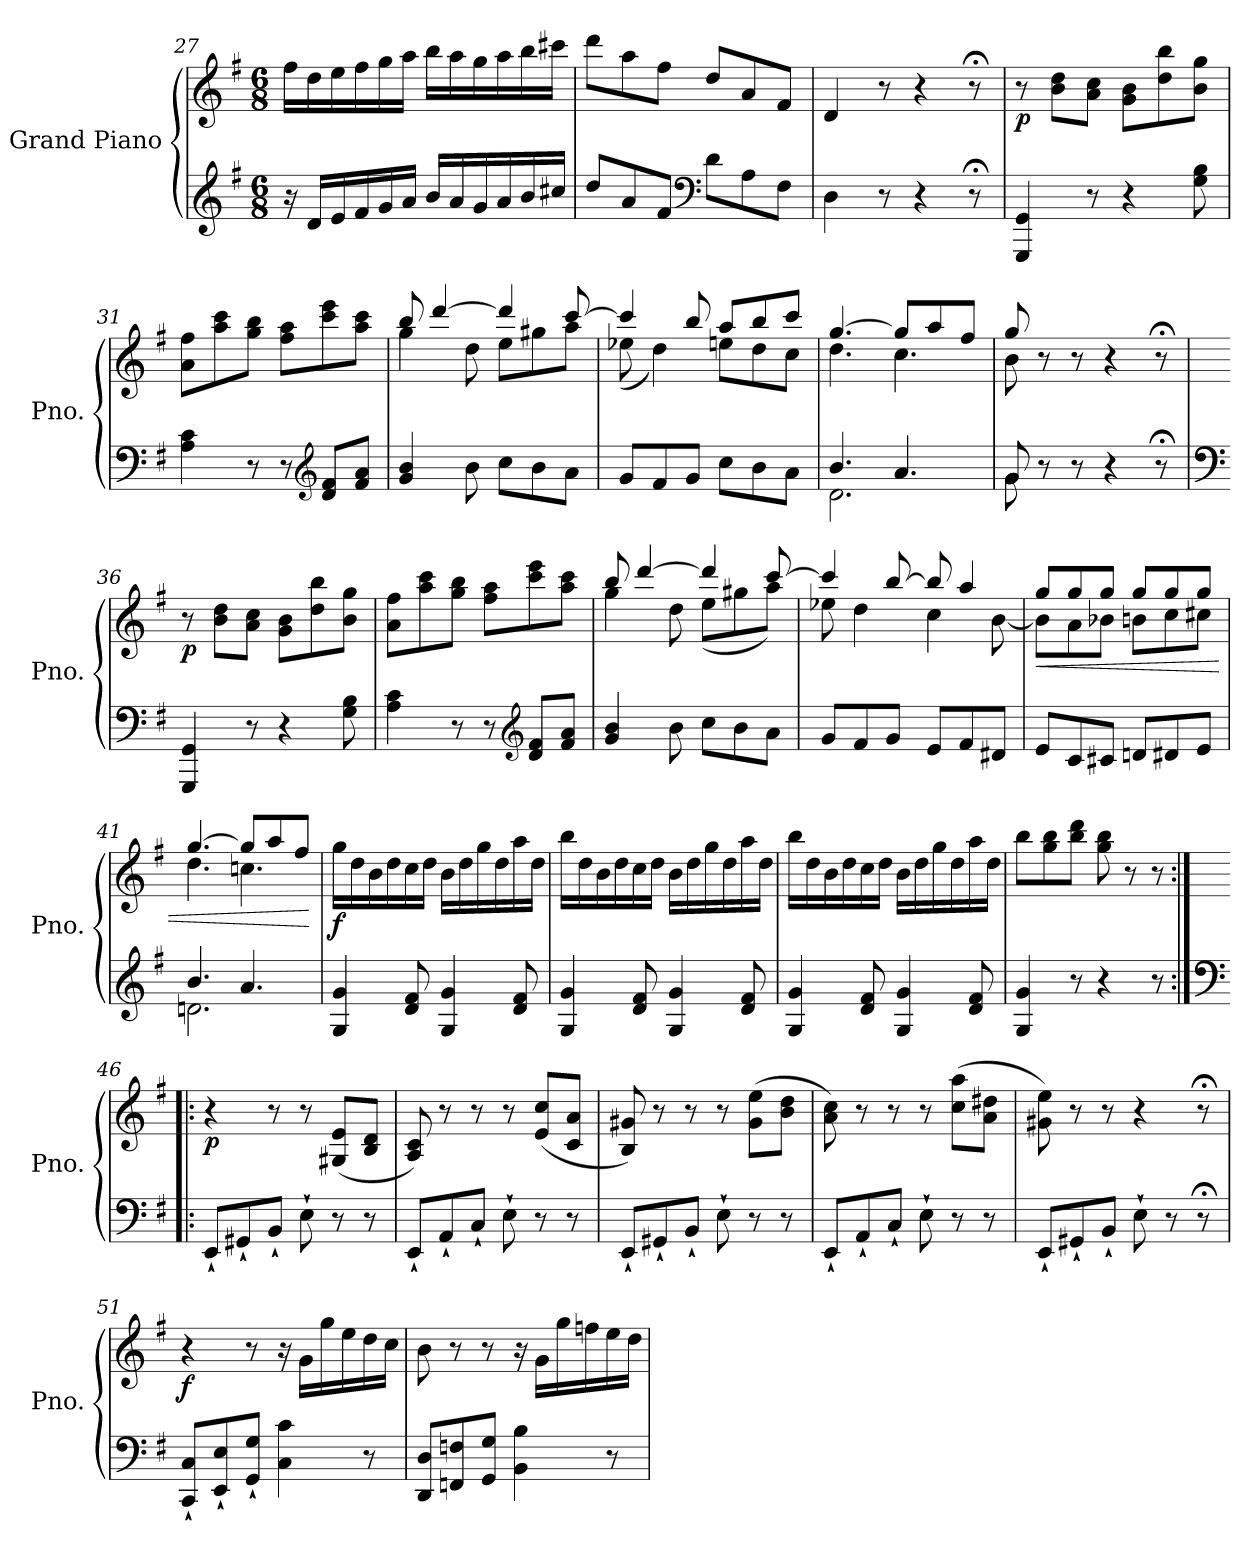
**kern	**kern	**dynam
*part1	*part1	*part1
*staff2	*staff1	*staff1/2
*I"Grand Piano	*	*
*I'Pno.	*	*
*clefG2	*clefG2	*
*k[f#]	*k[f#]	*
*M6/8	*M6/8	*
=27	=27	=27
16r	16ff#\LL	.
16d/LL	16dd\	.
16e/	16ee\	.
16f#/	16ff#\	.
16g/	16gg\	.
16a/JJ	16aa\JJ	.
16b/LL	16bb\LL	.
16a/	16aa\	.
16g/	16gg\	.
16a/	16aa\	.
16b/	16bb\	.
16cc#X/JJ	16ccc#X\JJ	.
=28	=28	=28
8dd/L	8ddd\L	.
8a/	8aa\	.
8f#/J	8ff#\J	.
*clefF4	*	*
8d\L	8dd/L	.
8A\	8a/	.
8F#\J	8f#/J	.
=29	=29	=29
4D\	4d/	.
8r	8r	.
4r	4r	.
8r;<	8r;<	.
!!LO:PB:g=z
=30	=30	=30
!	!	!LO:DY:b
4GGG/ 4GG/	8r	p
.	8b\ 8dd\L	.
8r	8a\ 8cc\J	.
4r	8g\ 8b\L	.
.	8dd\ 8bb\	.
8G\ 8B\	8b\ 8gg\J	.
=31	=31	=31
4A\ 4c\	8a\ 8ff#\L	.
.	8aa\ 8ccc\	.
8r	8gg\ 8bb\J	.
8r	8ff#\ 8aa\L	.
*clefG2	*	*
8d/ 8f#/L	8ccc\ 8eee\	.
8f#/ 8a/J	8aa\ 8ccc\J	.
=32	=32	=32
*	*^	*
4g/ 4b/	8bb/	4gg\	.
.	[4ddd/	.	.
8b\	.	8dd\	.
8cc\L	4ddd/]	8ee\L	.
8b\	.	8gg#X\	.
8a\J	[8ccc/	8aa\J	.
=33	=33	=33	=33
8g/L	4ccc/]	(<8ee-X\	.
8f#/	.	4dd\)	.
8g/J	8bb/	.	.
8cc\L	8aa/L	8een\L	.
8b\	8bb/	8dd\	.
8a\J	8ccc/J	8cc\J	.
=34	=34	=34	=34
*^	*	*	*
4.b/	2.d\	[4.gg/	4.dd\	.
4.a/	.	8gg/L]	4.cc\	.
.	.	8aa/	.	.
.	.	8ff#/J	.	.
=35	=35	=35	=35	=35
8g/	8g\	8gg/	8b\	.
8r	2ryy	8r	2ryy	.
8r	.	8r	.	.
4r	.	4r	.	.
8r;<	8ryy	8r;<	8ryy	.
*v	*v	*	*	*
*	*v	*v	*
!!LO:LB:g=z
=36	=36	=36
*clefF4	*	*
*^	*^	*
!	!	!	!	!LO:DY:b
*v	*v	*	*	*
*	*v	*v	*
4GGG/ 4GG/	8r	p
.	8b\ 8dd\L	.
8r	8a\ 8cc\J	.
4r	8g\ 8b\L	.
.	8dd\ 8bb\	.
8G\ 8B\	8b\ 8gg\J	.
=37	=37	=37
4A\ 4c\	8a\ 8ff#\L	.
.	8aa\ 8ccc\	.
8r	8gg\ 8bb\J	.
8r	8ff#\ 8aa\L	.
*clefG2	*	*
8d/ 8f#/L	8ccc\ 8eee\	.
8f#/ 8a/J	8aa\ 8ccc\J	.
=38	=38	=38
*	*^	*
4g/ 4b/	8bb/	4gg\	.
.	[4ddd/	.	.
8b\	.	8dd\	.
8cc\L	4ddd/]	(<8ee\L	.
8b\	.	8gg#X\	.
8a\J	[8ccc/	8aa\J)	.
=39	=39	=39	=39
8g/L	4ccc/]	8ee-X\	.
8f#/	.	4dd\	.
8g/J	[8bb/	.	.
8e/L	8bb/]	4cc\	.
8f#/	4aa/	.	.
8d#X/J	.	[8b\	.
=40	=40	=40	=40
!	!	!	!LO:HP:b
8e/L	8gg/L	8b\L]	<
8c/	8gg/	8a\	.
8c#X/J	8gg/J	8b-X\J	.
8dn/L	8gg/L	8bn\L	.
8d#X/	8gg/	8cc\	.
8e/J	8gg/J	8cc#X\J	.
=41	=41	=41	=41
*^	*	*	*
4.b/	2.dn\	[4.gg/	4.dd\	.
4.a/	.	8gg/L]	4.ccn\	.
.	.	8aa/	.	.
.	.	8ff#/J	.	.
*v	*v	*	*	*
*	*v	*v	*
.	.	[
!!LO:LB:g=z
=42	=42	=42
!	!	!LO:DY:b
4G/ 4g/	16gg\LL	f
.	16dd\	.
.	16b\	.
.	16dd\	.
8d/ 8f#/	16cc\	.
.	16dd\JJ	.
4G/ 4g/	16b\LL	.
.	16dd\	.
.	16gg\	.
.	16dd\	.
8d/ 8f#/	16aa\	.
.	16dd\JJ	.
=43	=43	=43
4G/ 4g/	16bb\LL	.
.	16dd\	.
.	16b\	.
.	16dd\	.
8d/ 8f#/	16cc\	.
.	16dd\JJ	.
4G/ 4g/	16b\LL	.
.	16dd\	.
.	16gg\	.
.	16dd\	.
8d/ 8f#/	16aa\	.
.	16dd\JJ	.
=44	=44	=44
4G/ 4g/	16bb\LL	.
.	16dd\	.
.	16b\	.
.	16dd\	.
8d/ 8f#/	16cc\	.
.	16dd\JJ	.
4G/ 4g/	16b\LL	.
.	16dd\	.
.	16gg\	.
.	16dd\	.
8d/ 8f#/	16aa\	.
.	16dd\JJ	.
=45	=45	=45
4G/ 4g/	8bb\L	.
.	8gg\ 8bb\	.
8r	8bb\ 8ddd\J	.
4r	8gg\ 8bb\	.
.	8r	.
8r	8r	.
!!LO:LB:g=z
=46:|!|:	=46:|!|:	=46:|!|:
*clefF4	*	*
!	!	!LO:DY:b
8EE`/L	4r	p
8GG#X`/	.	.
8BB`/J	8r	.
8E`\	8r	.
8r	(<8G#X/ 8e/L	.
8r	8B/ 8d/J	.
=47	=47	=47
8EE`/L	8A/ 8c/)	.
8AA`/	8r	.
8C`/J	8r	.
8E`\	8r	.
8r	(<8e/ 8cc/L	.
8r	8c/ 8a/J	.
=48	=48	=48
8EE`/L	8B/ 8g#X/)	.
8GG#X`/	8r	.
8BB`/J	8r	.
8E`\	8r	.
8r	(>8g#\ 8ee\L	.
8r	8b\ 8dd\J	.
=49	=49	=49
8EE`/L	8a\ 8cc\)	.
8AA`/	8r	.
8C`/J	8r	.
8E`\	8r	.
8r	(>8cc\ 8aa\L	.
8r	8a\ 8dd#X\J	.
=50	=50	=50
8EE`/L	8g#X\ 8ee\)	.
8GG#X`/	8r	.
8BB`/J	8r	.
8E`\	4r	.
8r	.	.
8r;<	8r;<	.
=51	=51	=51
!	!	!LO:DY:b
8CC/` 8C/`L	4r	f
8EE/` 8E/`	.	.
8GG/` 8G/`J	8r	.
4C\ 4c\	16r	.
.	16g\LL	.
.	16gg\	.
.	16ee\	.
8r	16dd\	.
.	16cc\JJ	.
!!LO:LB:g=z
=52	=52	=52
8DD/ 8D/L	8b\	.
8FFn/ 8Fn/	8r	.
8GG/ 8G/J	8r	.
4BB\ 4B\	16r	.
.	16g\LL	.
.	16gg\	.
.	16ffn\	.
8r	16ee\	.
.	16dd\JJ	.
=	=	=
*-	*-	*-
